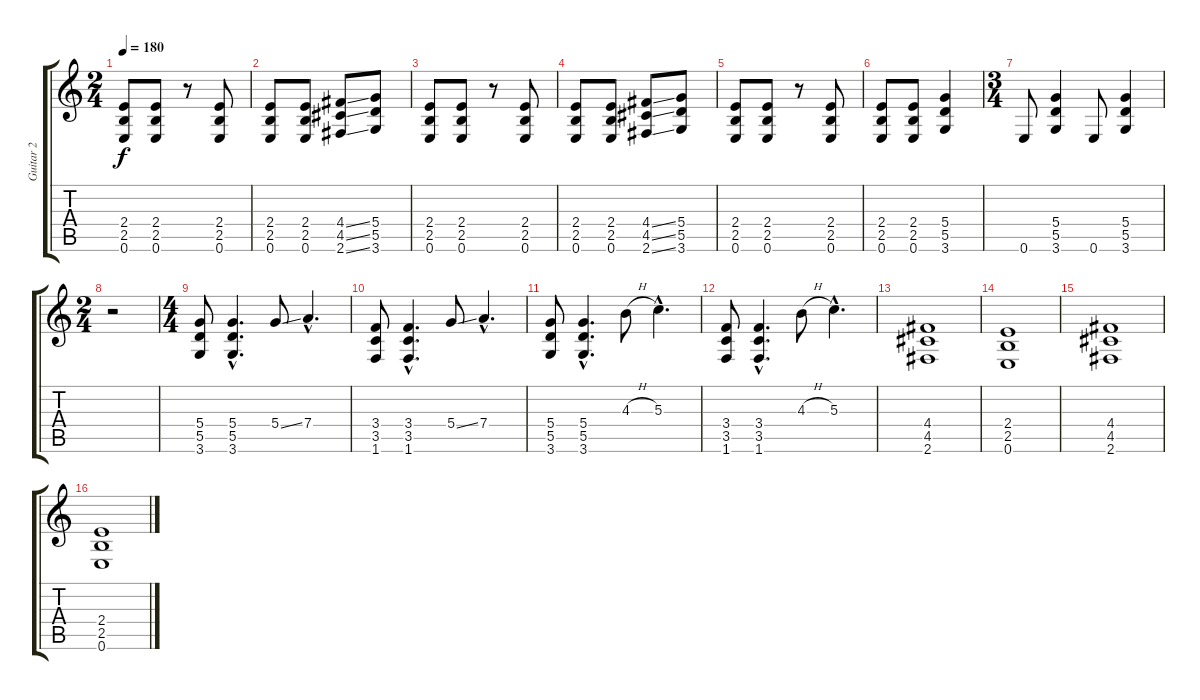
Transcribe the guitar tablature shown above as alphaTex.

\track ("Guitar 2" "Guitar 2") {instrument distortionguitar}
\staff {score tabs}
\tuning (E4 B3 G3 D3 A2 E2) {hide}
\ts (2 4)
\tempo 180
\clef g2
\ks c
(2.4 2.5 0.6).8{dy f} (2.4 2.5 0.6).8 r.8 (2.4 2.5 0.6).8 |
(2.4 2.5 0.6).8 (2.4 2.5 0.6).8 (4.4{ss} 4.5{ss} 2.6{ss}).8 (5.4 5.5 3.6).8 |
(2.4 2.5 0.6).8 (2.4 2.5 0.6).8 r.8 (2.4 2.5 0.6).8 |
(2.4 2.5 0.6).8 (2.4 2.5 0.6).8 (4.4{ss} 4.5{ss} 2.6{ss}).8 (5.4 5.5 3.6).8 |
(2.4 2.5 0.6).8 (2.4 2.5 0.6).8 r.8 (2.4 2.5 0.6).8 |
(2.4 2.5 0.6).8 (2.4 2.5 0.6).8 (5.4 5.5 3.6).4 |
\ts (3 4)
0.6.8 (5.4 5.5 3.6).4 0.6.8 (5.4 5.5 3.6).4 |
\ts (2 4)
r.2 |
\ts (4 4)
(5.4 5.5 3.6).8 (5.4{hac} 5.5{hac} 3.6{hac}).4{d} 5.4{ss}.8 7.4{hac}.4{d} |
(3.4 3.5 1.6).8 (3.4{hac} 3.5{hac} 1.6{hac}).4{d} 5.4{ss}.8 7.4{hac}.4{d} |
(5.4 5.5 3.6).8 (5.4{hac} 5.5{hac} 3.6{hac}).4{d} 4.3{h}.8 5.3{hac}.4{d} |
(3.4 3.5 1.6).8 (3.4{hac} 3.5{hac} 1.6{hac}).4{d} 4.3{h}.8 5.3{hac}.4{d} |
(4.4 4.5 2.6).1 |
(2.4 2.5 0.6).1 |
(4.4 4.5 2.6).1 |
(2.4 2.5 0.6).1
